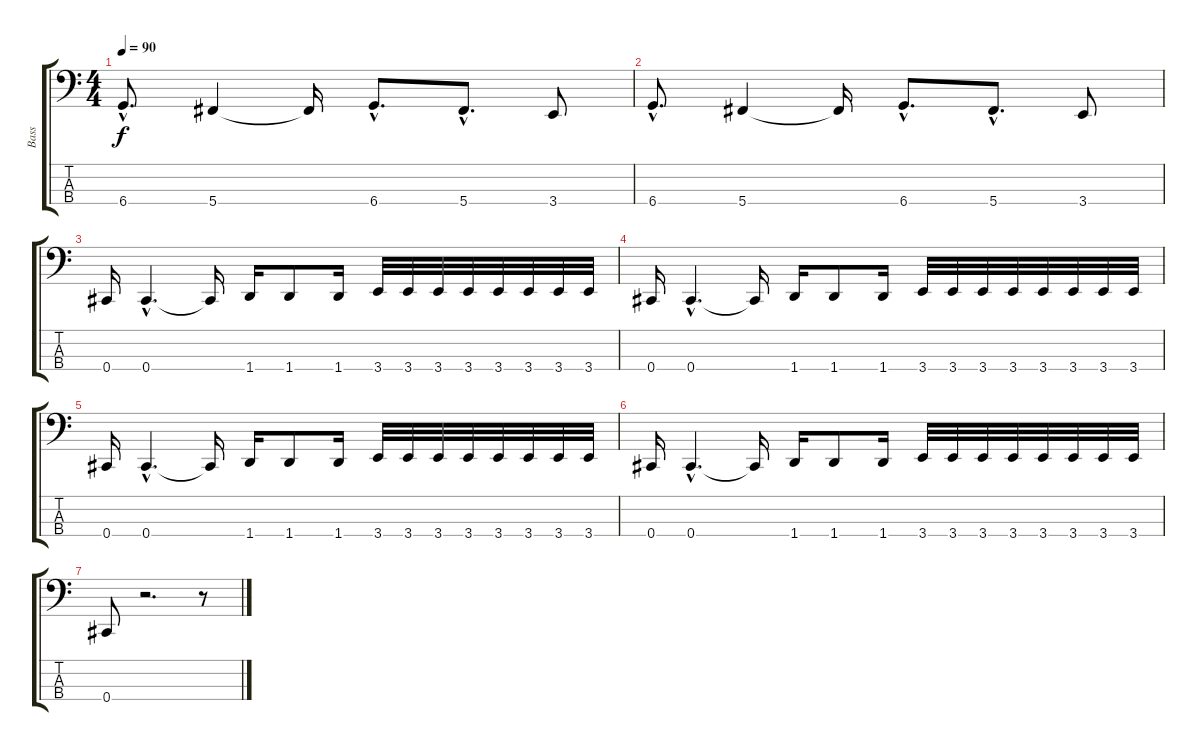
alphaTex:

\track ("Bass" "Bass") {instrument electricbassfinger}
\staff {score tabs}
\tuning (E2 B1 Gb1 Db1) {hide}
\ts (4 4)
\tempo 90
\clef f4
\ks c
6.4{hac}.8{d dy f} 5.4.4 5.4{t}.16 6.4{hac}.8{d} 5.4{hac}.8{d} 3.4.8 |
6.4{hac}.8{d} 5.4.4 5.4{t}.16 6.4{hac}.8{d} 5.4{hac}.8{d} 3.4.8 |
0.4.16 0.4{hac}.4{d} 0.4{t}.16 1.4.16 1.4.8 1.4.16 3.4.32 3.4.32 3.4.32 3.4.32 3.4.32 3.4.32 3.4.32 3.4.32 |
0.4.16 0.4{hac}.4{d} 0.4{t}.16 1.4.16 1.4.8 1.4.16 3.4.32 3.4.32 3.4.32 3.4.32 3.4.32 3.4.32 3.4.32 3.4.32 |
0.4.16 0.4{hac}.4{d} 0.4{t}.16 1.4.16 1.4.8 1.4.16 3.4.32 3.4.32 3.4.32 3.4.32 3.4.32 3.4.32 3.4.32 3.4.32 |
0.4.16 0.4{hac}.4{d} 0.4{t}.16 1.4.16 1.4.8 1.4.16 3.4.32 3.4.32 3.4.32 3.4.32 3.4.32 3.4.32 3.4.32 3.4.32 |
0.4.8 r.2{d} r.8
